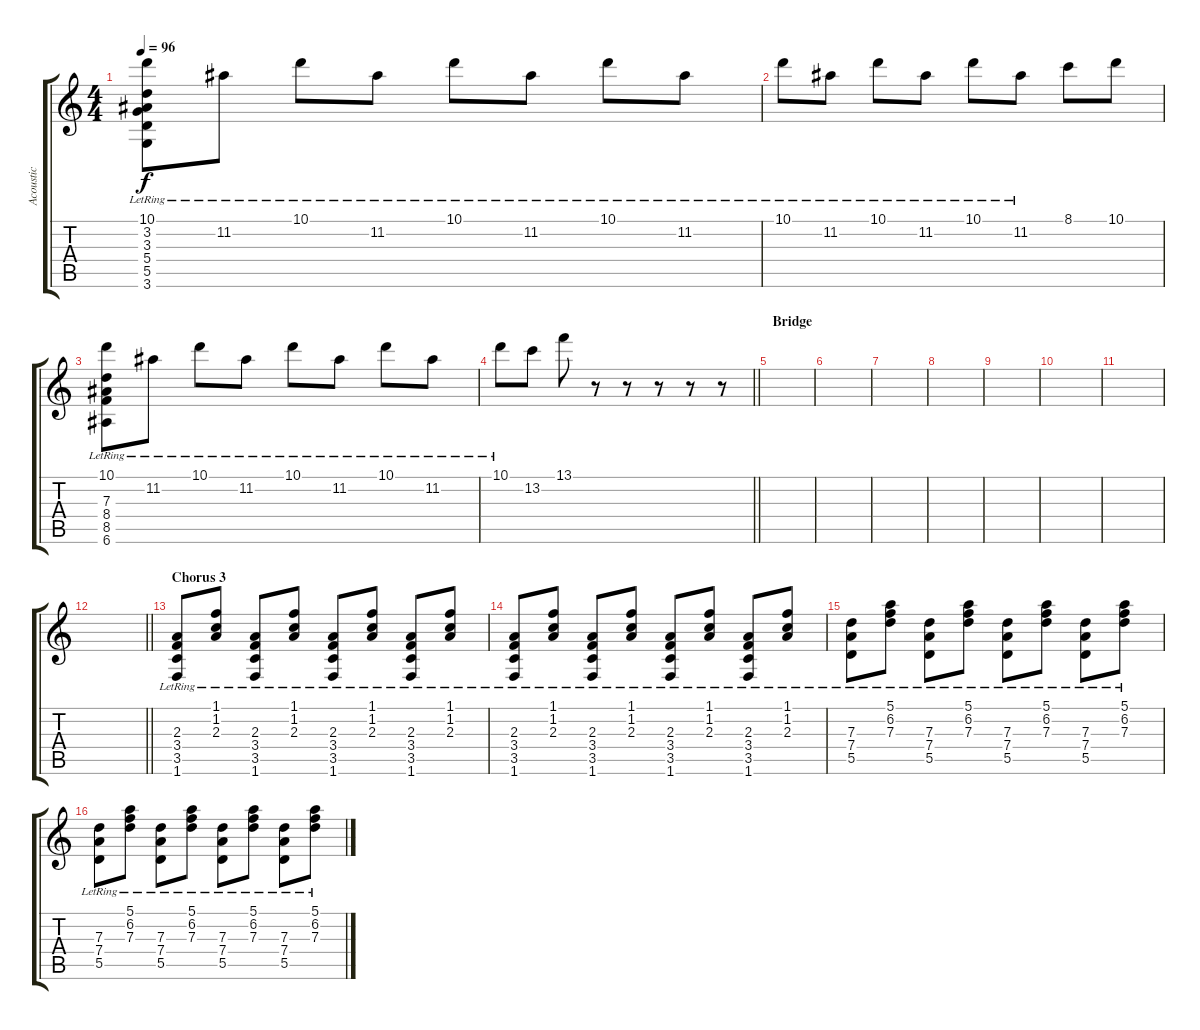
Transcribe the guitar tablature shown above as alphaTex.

\track ("Acoustic" "Acoustic") {instrument acousticguitarsteel}
\staff {score tabs}
\tuning (E4 B3 G3 D3 A2 E2) {hide}
\ts (4 4)
\tempo 96
\clef g2
\ks c
(10.1{lr} 3.2 3.3 5.4 5.5 3.6).8{dy f} 11.2{lr}.8 10.1{lr}.8 11.2{lr}.8 10.1{lr}.8 11.2{lr}.8 10.1{lr}.8 11.2{lr}.8 |
10.1{lr}.8 11.2{lr}.8 10.1{lr}.8 11.2{lr}.8 10.1{lr}.8 11.2{lr}.8 8.1.8 10.1.8 |
(10.1{lr} 7.3 8.4 8.5 6.6).8 11.2{lr}.8 10.1{lr}.8 11.2{lr}.8 10.1{lr}.8 11.2{lr}.8 10.1{lr}.8 11.2{lr}.8 |
\barLineRight lightlight
10.1{lr}.8 13.2.8 13.1.8 r.8 r.8 r.8 r.8 r.8 |
\section ("" "Bridge")
|
|
|
|
|
|
|
\barLineRight lightlight
|
\section ("" "Chorus 3")
(2.3{lr} 3.4{lr} 3.5{lr} 1.6{lr}).8 (1.1{lr} 1.2{lr} 2.3{lr}).8 (2.3{lr} 3.4{lr} 3.5{lr} 1.6{lr}).8 (1.1{lr} 1.2{lr} 2.3{lr}).8 (2.3{lr} 3.4{lr} 3.5{lr} 1.6{lr}).8 (1.1{lr} 1.2{lr} 2.3{lr}).8 (2.3{lr} 3.4{lr} 3.5{lr} 1.6{lr}).8 (1.1{lr} 1.2{lr} 2.3{lr}).8 |
(2.3{lr} 3.4{lr} 3.5{lr} 1.6{lr}).8 (1.1{lr} 1.2{lr} 2.3{lr}).8 (2.3{lr} 3.4{lr} 3.5{lr} 1.6{lr}).8 (1.1{lr} 1.2{lr} 2.3{lr}).8 (2.3{lr} 3.4{lr} 3.5{lr} 1.6{lr}).8 (1.1{lr} 1.2{lr} 2.3{lr}).8 (2.3{lr} 3.4{lr} 3.5{lr} 1.6{lr}).8 (1.1{lr} 1.2{lr} 2.3{lr}).8 |
(7.3{lr} 7.4{lr} 5.5{lr}).8 (5.1{lr} 6.2{lr} 7.3{lr}).8 (7.3{lr} 7.4{lr} 5.5{lr}).8 (5.1{lr} 6.2{lr} 7.3{lr}).8 (7.3{lr} 7.4{lr} 5.5{lr}).8 (5.1{lr} 6.2{lr} 7.3{lr}).8 (7.3{lr} 7.4{lr} 5.5{lr}).8 (5.1{lr} 6.2{lr} 7.3{lr}).8 |
(7.3{lr} 7.4{lr} 5.5{lr}).8 (5.1{lr} 6.2{lr} 7.3{lr}).8 (7.3{lr} 7.4{lr} 5.5{lr}).8 (5.1{lr} 6.2{lr} 7.3{lr}).8 (7.3{lr} 7.4{lr} 5.5{lr}).8 (5.1{lr} 6.2{lr} 7.3{lr}).8 (7.3{lr} 7.4{lr} 5.5{lr}).8 (5.1{lr} 6.2{lr} 7.3{lr}).8
